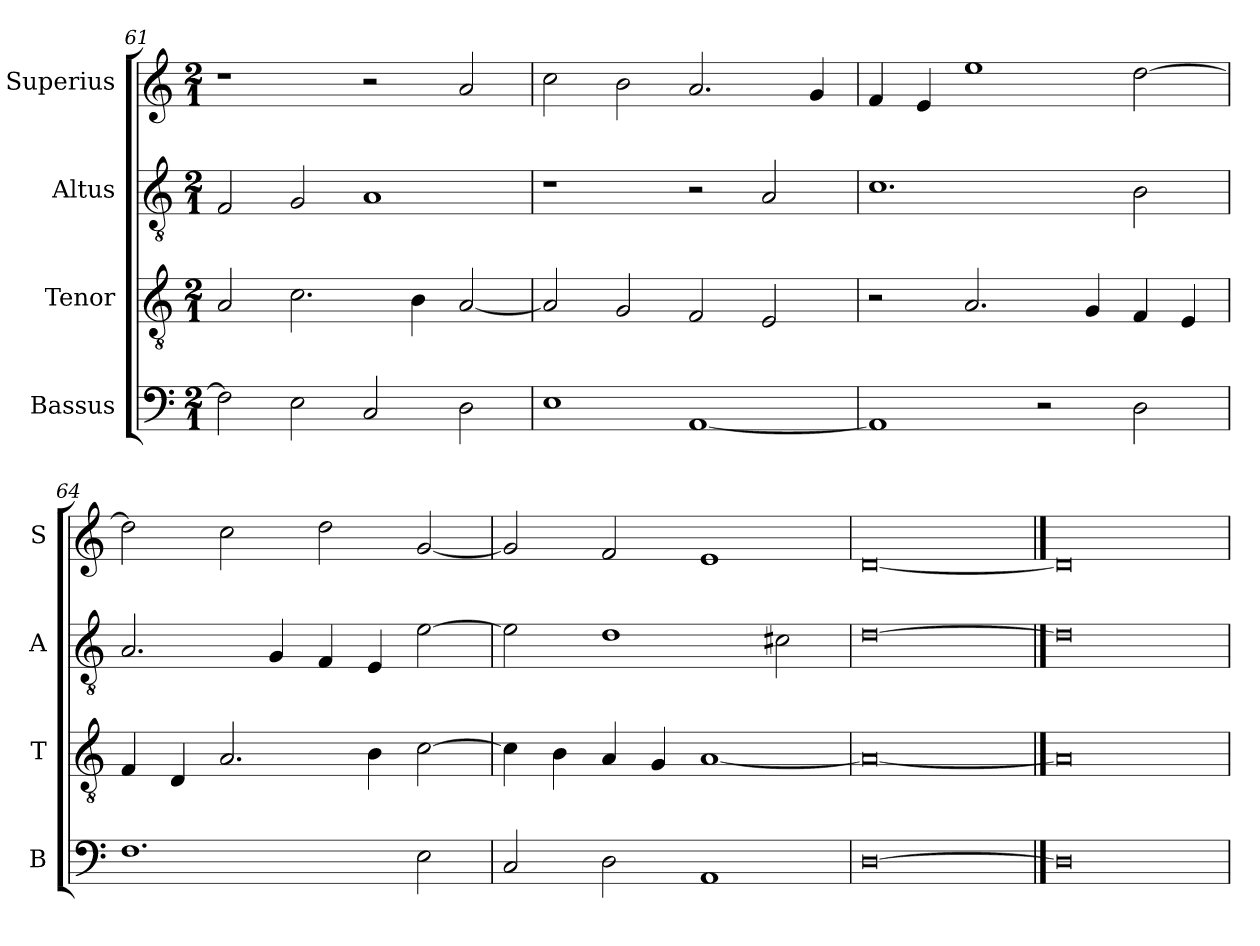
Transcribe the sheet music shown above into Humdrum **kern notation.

**kern	**kern	**kern	**kern
*part4	*part3	*part2	*part1
*staff4	*staff3	*staff2	*staff1
*I"Bassus	*I"Tenor	*I"Altus	*I"Superius
*I'B	*I'T	*I'A	*I'S
*clefF4	*clefGv2	*clefGv2	*clefG2
*k[]	*k[]	*k[]	*k[]
*C:	*C:	*C:	*C:
*M2/1	*M2/1	*M2/1	*M2/1
=61	=61	=61	=61
2F]	2A	2F	1r
2E	2.c	2G	.
2C	.	1A	2r
.	4B	.	.
2D	[2A	.	2a
=62	=62	=62	=62
1E	2A]	1r	2cc
.	2G	.	2b
[1AA	2F	2r	2.a
.	2E	2A	.
.	.	.	4g
=63	=63	=63	=63
1AA]	2r	1.c	4f
.	.	.	4e
.	2.A	.	1ee
2r	.	.	.
.	4G	.	.
2D	4F	2B	[2dd
.	4E	.	.
=64	=64	=64	=64
1.F	4F	2.A	2dd]
.	4D	.	.
.	2.A	.	2cc
.	.	4G	.
.	.	4F	2dd
.	4B	4E	.
2E	[2c	[2e	[2g
=65	=65	=65	=65
2C	4c]	2e]	2g]
.	4B	.	.
2D	4A	1d	2f
.	4G	.	.
1AA	[1A	.	1e
.	.	2c#X	.
=66	=66	=66	=66
[0D	0A_	[0d	[0d
==67	==67	==67	==67
0D]	0A]	0d]	0d]
=	=	=	=
*-	*-	*-	*-
